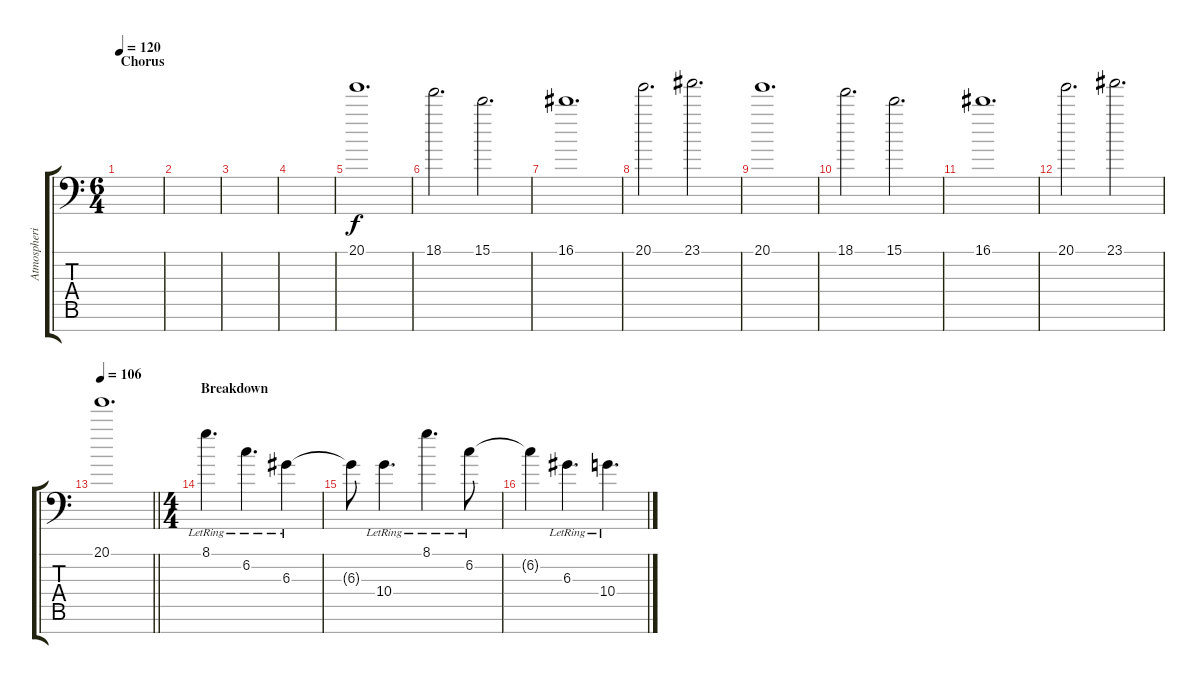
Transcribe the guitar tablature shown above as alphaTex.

\track ("Atmospherics 2" "Atmospheri") {instrument distortionguitar}
\staff {score tabs}
\tuning (B3 Gb3 D3 A2 E2 A1 E1) {hide}
\ts (6 4)
\section ("" "Chorus")
\tempo 120
\clef f4
\ks c
|
|
|
|
20.1.1{d instrument brightacousticpiano} |
18.1.2{d} 15.1.2{d} |
16.1.1{d} |
20.1.2{d} 23.1.2{d} |
20.1.1{d instrument brightacousticpiano} |
18.1.2{d} 15.1.2{d} |
16.1.1{d} |
20.1.2{d} 23.1.2{d} |
\tempo 106
\barLineRight lightlight
20.1.1{d} |
\ts (4 4)
\section ("" "Breakdown")
8.1{lr}.4{d volume 13 instrument sitar} 6.2{lr}.4{d} 6.3{lr}.4 |
6.3{t}.8 10.4{lr}.4{d} 8.1{lr}.4{d} 6.2{lr}.8 |
6.2{t}.4 6.3{lr}.4{d} 10.4{lr}.4{d}
